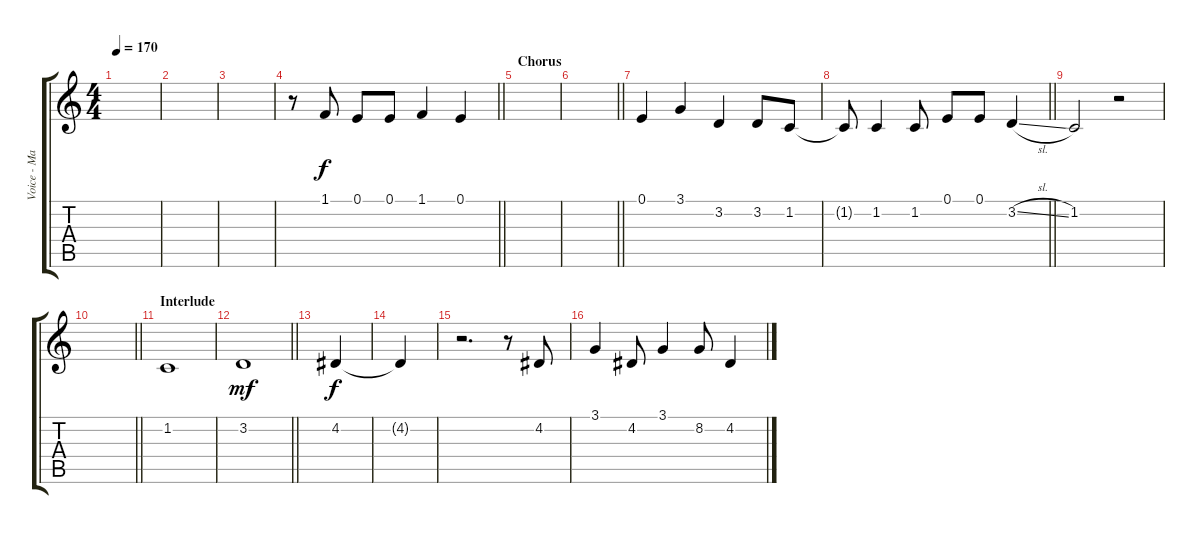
\track ("Voice - Matt'" "Voice - Ma") {instrument synthvoice}
\staff {score tabs}
\tuning (E4 B3 G3 D3 A2 E2) {hide}
\ts (4 4)
\tempo 170
\clef g2
\ks c
|
|
|
\barLineRight lightlight
r.8 1.1.8 0.1.8 0.1.8 1.1.4 0.1.4 |
\section ("" "Chorus")
|
\barLineRight lightlight
|
0.1.4 3.1.4 3.2.4 3.2.8 1.2.8 |
\barLineRight lightlight
1.2{t}.8 1.2.4 1.2.8 0.1.8 0.1.8 3.2{sl}.4 |
1.2.2 r.2 |
\barLineRight lightlight
|
\section ("" "Interlude")
1.2.1 |
\barLineRight lightlight
3.2.1{dy mf} |
4.2.4{dy f} |
4.2{t}.4 |
r.2{d} r.8 4.2.8 |
3.1.4 4.2.8 3.1.4 8.2.8 4.2.4
